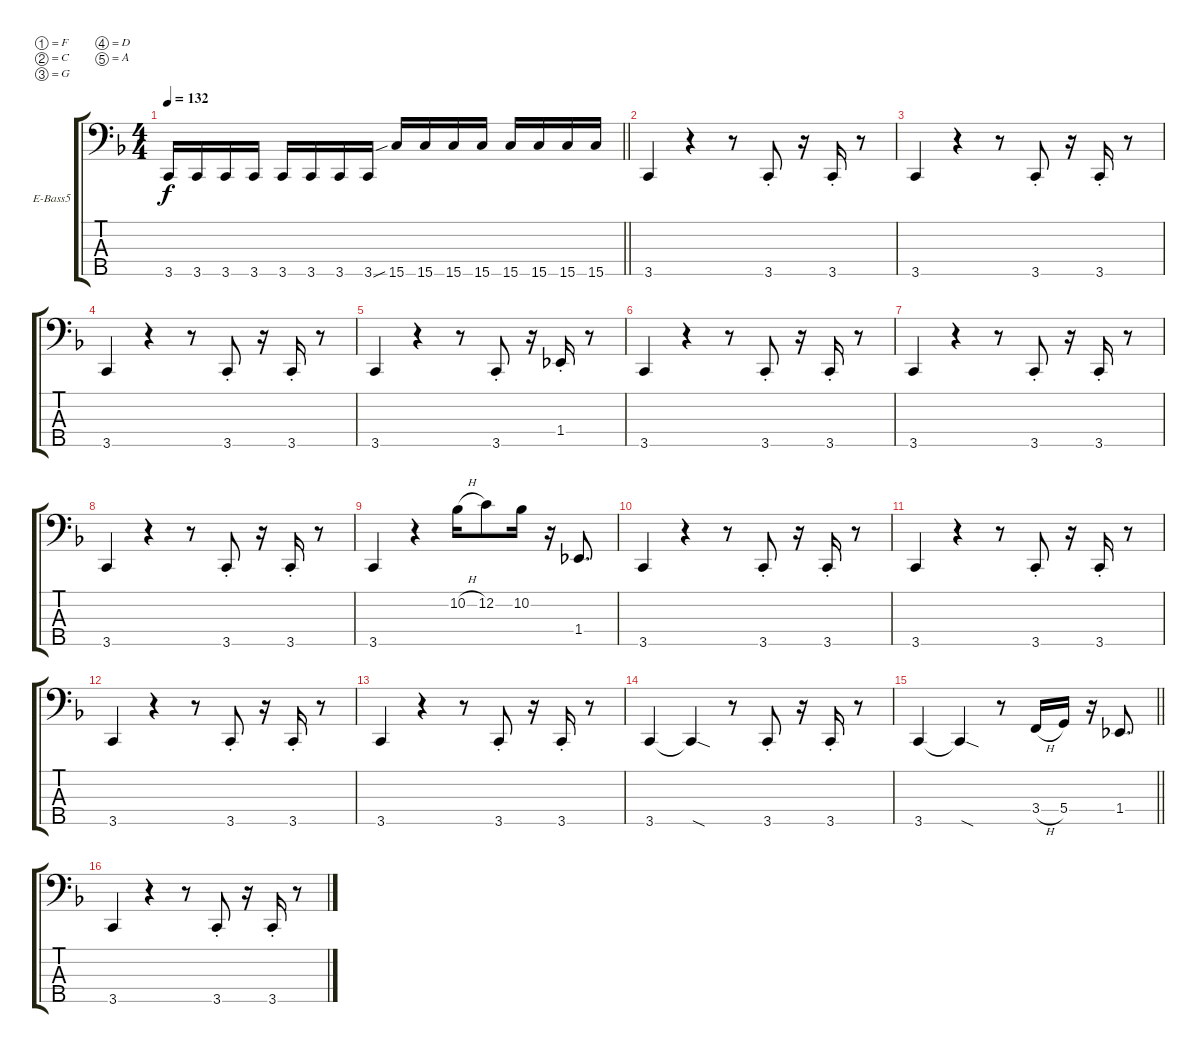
\bracketExtendMode groupsimilarinstruments
\firstSystemTrackNameOrientation horizontal
\otherSystemsTrackNameOrientation horizontal
\track ("Untitled" "E-Bass5") {instrument electricbassfinger}
\staff {score tabs}
\tuning (F2 C2 G1 D1 A0)
\ts (4 4)
\beaming (8 2 2 2 2)
\tempo 132
\clef f4
\barLineRight lightlight
\ks f
3.5.16{dy f instrument electricbassfinger} 3.5.16 3.5.16 3.5.16 3.5.16 3.5.16 3.5.16 3.5.16 15.5{sib}.16 15.5.16 15.5.16 15.5.16 15.5.16 15.5.16 15.5.16 15.5.16 |
\section ("" " ")
3.5.4 r.4 r.8 3.5{st}.8 r.16 3.5{st}.16 r.8 |
3.5.4 r.4 r.8 3.5{st}.8 r.16 3.5{st}.16 r.8 |
3.5.4 r.4 r.8 3.5{st}.8 r.16 3.5{st}.16 r.8 |
3.5.4 r.4 r.8 3.5{st}.8 r.16 1.4{st}.16 r.8 |
3.5.4 r.4 r.8 3.5{st}.8 r.16 3.5{st}.16 r.8 |
3.5.4 r.4 r.8 3.5{st}.8 r.16 3.5{st}.16 r.8 |
3.5.4 r.4 r.8 3.5{st}.8 r.16 3.5{st}.16 r.8 |
3.5.4 r.4 10.2{h}.16 12.2.8 10.2.16 r.16 1.4.8{d} |
3.5.4 r.4 r.8 3.5{st}.8 r.16 3.5{st}.16 r.8 |
3.5.4 r.4 r.8 3.5{st}.8 r.16 3.5{st}.16 r.8 |
3.5.4 r.4 r.8 3.5{st}.8 r.16 3.5{st}.16 r.8 |
3.5.4 r.4 r.8 3.5{st}.8 r.16 3.5{st}.16 r.8 |
3.5.4 3.5{sod t}.4 r.8 3.5{st}.8 r.16 3.5{st}.16 r.8 |
\barLineRight lightlight
3.5.4 3.5{sod t}.4 r.8 3.4{h}.16 5.4.16 r.16 1.4.8{d} |
\section ("" " ")
3.5.4 r.4 r.8 3.5{st}.8 r.16 3.5{st}.16 r.8
